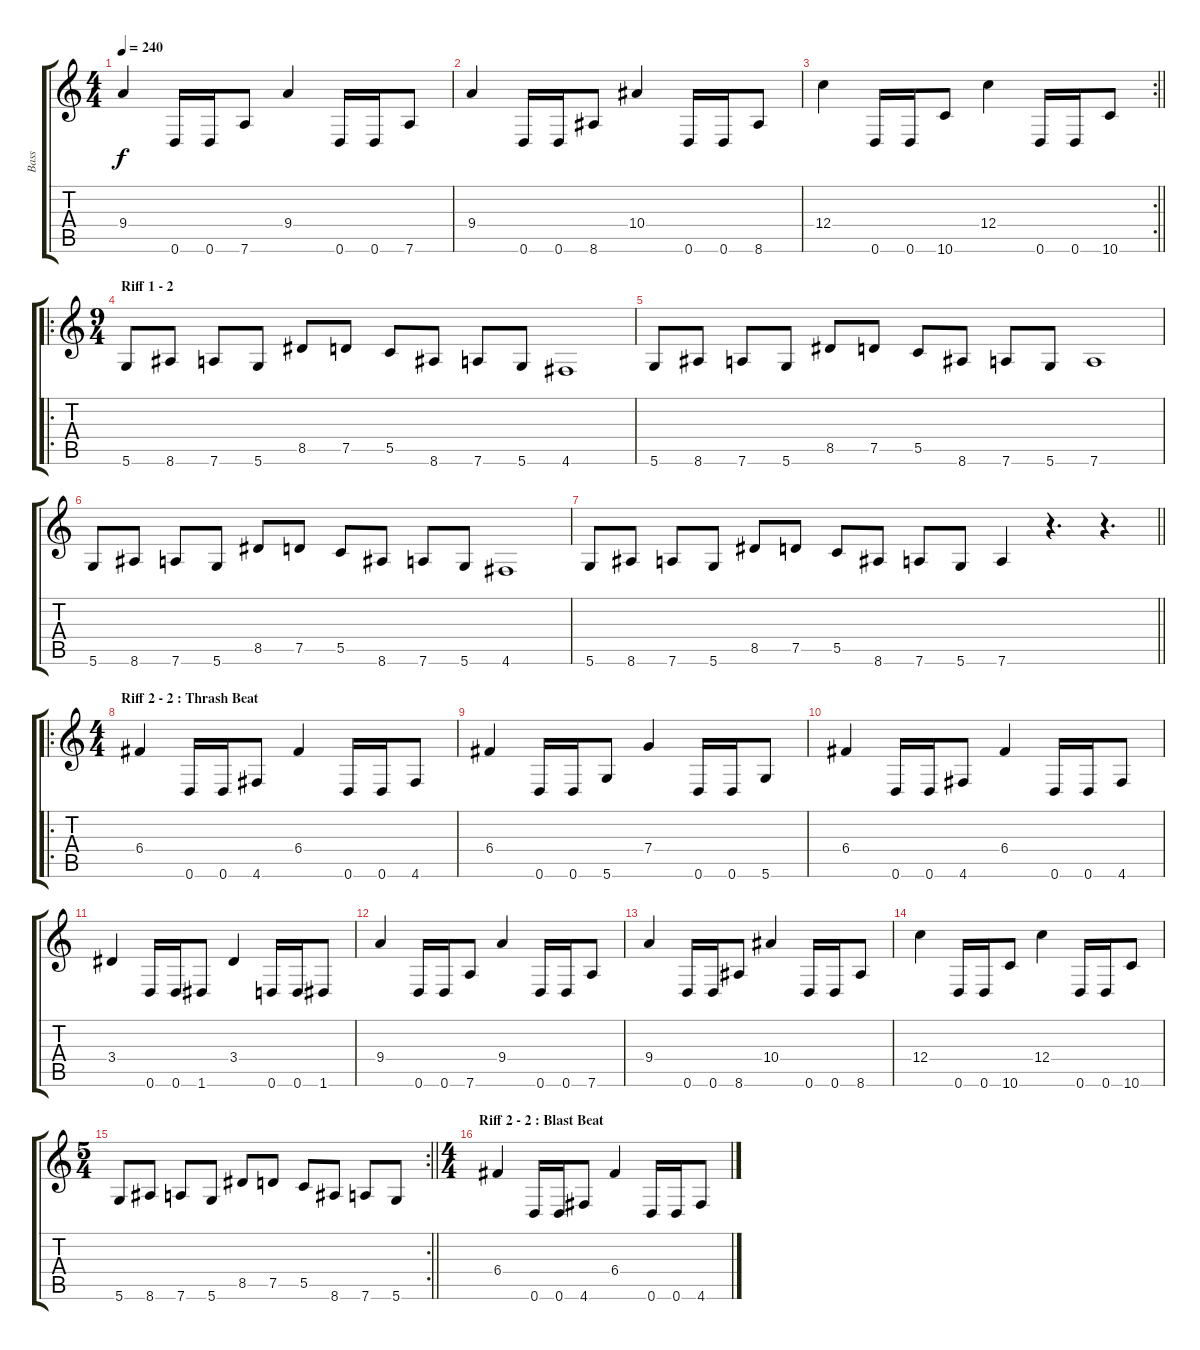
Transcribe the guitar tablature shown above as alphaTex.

\track ("Bass " "Bass ") {instrument contrabass}
\staff {score tabs}
\tuning (D4 A3 F3 C3 G2 D2) {hide}
\ts (4 4)
\tempo 240
\clef g2
\ks c
9.4.4{dy f} 0.6.16 0.6.16 7.6.8 9.4.4 0.6.16 0.6.16 7.6.8 |
9.4.4 0.6.16 0.6.16 8.6.8 10.4.4 0.6.16 0.6.16 8.6.8 |
\rc 2
\barLineRight lightlight
12.4.4 0.6.16 0.6.16 10.6.8 12.4.4 0.6.16 0.6.16 10.6.8 |
\ro
\ts (9 4)
\section ("" "Riff 1 - 2")
5.6.8 8.6.8 7.6.8 5.6.8 8.5.8 7.5.8 5.5.8 8.6.8 7.6.8 5.6.8 4.6.1 |
5.6.8 8.6.8 7.6.8 5.6.8 8.5.8 7.5.8 5.5.8 8.6.8 7.6.8 5.6.8 7.6.1 |
5.6.8 8.6.8 7.6.8 5.6.8 8.5.8 7.5.8 5.5.8 8.6.8 7.6.8 5.6.8 4.6.1 |
\barLineRight lightlight
5.6.8 8.6.8 7.6.8 5.6.8 8.5.8 7.5.8 5.5.8 8.6.8 7.6.8 5.6.8 7.6.4 r.4{d} r.4{d} |
\ro
\ts (4 4)
\section ("" "Riff 2 - 2 : Thrash Beat ")
6.4.4 0.6.16 0.6.16 4.6.8 6.4.4 0.6.16 0.6.16 4.6.8 |
6.4.4 0.6.16 0.6.16 5.6.8 7.4.4 0.6.16 0.6.16 5.6.8 |
6.4.4 0.6.16 0.6.16 4.6.8 6.4.4 0.6.16 0.6.16 4.6.8 |
3.4.4 0.6.16 0.6.16 1.6.8 3.4.4 0.6.16 0.6.16 1.6.8 |
9.4.4 0.6.16 0.6.16 7.6.8 9.4.4 0.6.16 0.6.16 7.6.8 |
9.4.4 0.6.16 0.6.16 8.6.8 10.4.4 0.6.16 0.6.16 8.6.8 |
12.4.4 0.6.16 0.6.16 10.6.8 12.4.4 0.6.16 0.6.16 10.6.8 |
\rc 2
\ts (5 4)
\barLineRight lightlight
5.6.8 8.6.8 7.6.8 5.6.8 8.5.8 7.5.8 5.5.8 8.6.8 7.6.8 5.6.8 |
\ts (4 4)
\section ("" "Riff 2 - 2 : Blast Beat")
6.4.4 0.6.16 0.6.16 4.6.8 6.4.4 0.6.16 0.6.16 4.6.8
